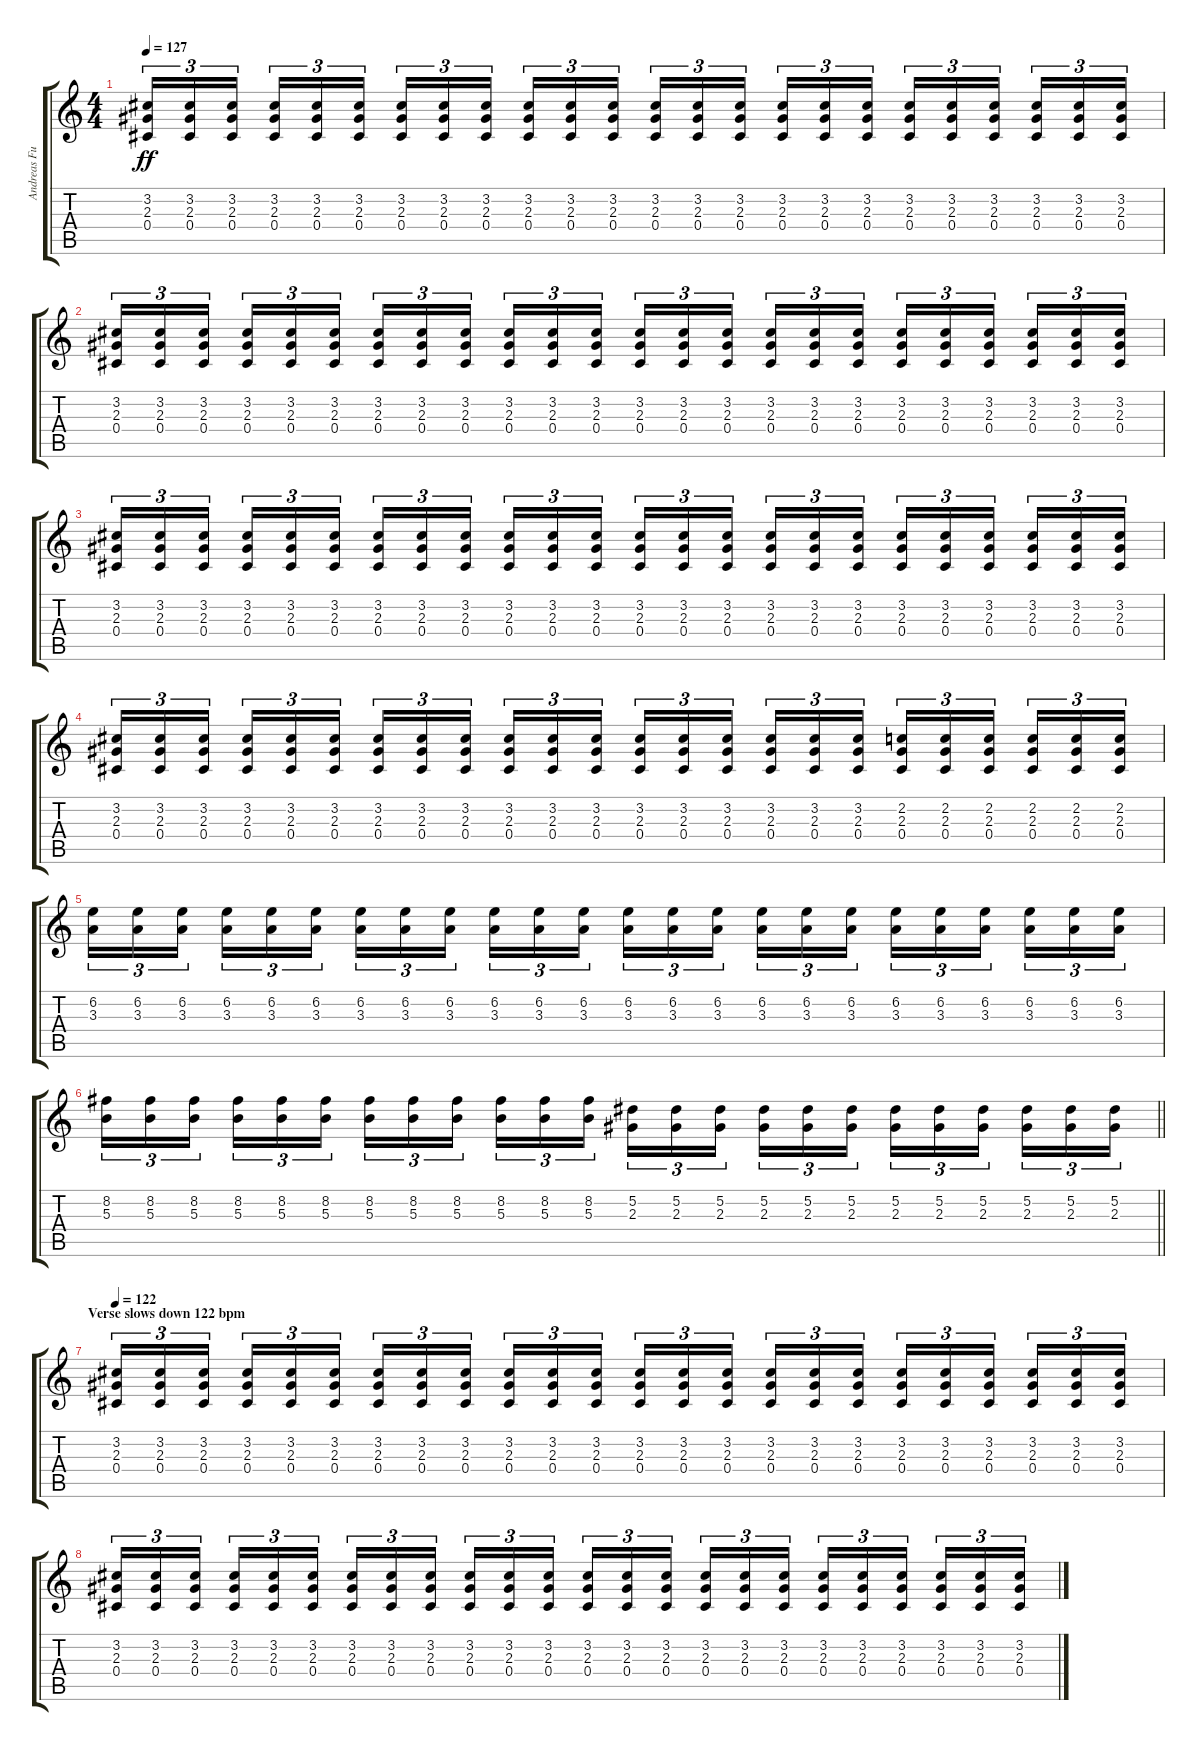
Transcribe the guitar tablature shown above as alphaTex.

\track ("Andreas Fullmestad (D# Tuning)" "Andreas Fu") {instrument distortionguitar}
\staff {score tabs}
\tuning (Eb4 Bb3 Gb3 Db3 Ab2 Eb2) {hide}
\ts (4 4)
\tempo 127
\clef g2
\ks c
(3.2 2.3 0.4).16{tu (3 2) dy ff} (3.2 2.3 0.4).16{tu (3 2)} (3.2 2.3 0.4).16{tu (3 2) beam splitsecondary} (3.2 2.3 0.4).16{tu (3 2)} (3.2 2.3 0.4).16{tu (3 2)} (3.2 2.3 0.4).16{tu (3 2)} (3.2 2.3 0.4).16{tu (3 2)} (3.2 2.3 0.4).16{tu (3 2)} (3.2 2.3 0.4).16{tu (3 2) beam splitsecondary} (3.2 2.3 0.4).16{tu (3 2)} (3.2 2.3 0.4).16{tu (3 2)} (3.2 2.3 0.4).16{tu (3 2)} (3.2 2.3 0.4).16{tu (3 2)} (3.2 2.3 0.4).16{tu (3 2)} (3.2 2.3 0.4).16{tu (3 2) beam splitsecondary} (3.2 2.3 0.4).16{tu (3 2)} (3.2 2.3 0.4).16{tu (3 2)} (3.2 2.3 0.4).16{tu (3 2)} (3.2 2.3 0.4).16{tu (3 2)} (3.2 2.3 0.4).16{tu (3 2)} (3.2 2.3 0.4).16{tu (3 2) beam splitsecondary} (3.2 2.3 0.4).16{tu (3 2)} (3.2 2.3 0.4).16{tu (3 2)} (3.2 2.3 0.4).16{tu (3 2)} |
(3.2 2.3 0.4).16{tu (3 2)} (3.2 2.3 0.4).16{tu (3 2)} (3.2 2.3 0.4).16{tu (3 2) beam splitsecondary} (3.2 2.3 0.4).16{tu (3 2)} (3.2 2.3 0.4).16{tu (3 2)} (3.2 2.3 0.4).16{tu (3 2)} (3.2 2.3 0.4).16{tu (3 2)} (3.2 2.3 0.4).16{tu (3 2)} (3.2 2.3 0.4).16{tu (3 2) beam splitsecondary} (3.2 2.3 0.4).16{tu (3 2)} (3.2 2.3 0.4).16{tu (3 2)} (3.2 2.3 0.4).16{tu (3 2)} (3.2 2.3 0.4).16{tu (3 2)} (3.2 2.3 0.4).16{tu (3 2)} (3.2 2.3 0.4).16{tu (3 2) beam splitsecondary} (3.2 2.3 0.4).16{tu (3 2)} (3.2 2.3 0.4).16{tu (3 2)} (3.2 2.3 0.4).16{tu (3 2)} (3.2 2.3 0.4).16{tu (3 2)} (3.2 2.3 0.4).16{tu (3 2)} (3.2 2.3 0.4).16{tu (3 2) beam splitsecondary} (3.2 2.3 0.4).16{tu (3 2)} (3.2 2.3 0.4).16{tu (3 2)} (3.2 2.3 0.4).16{tu (3 2)} |
(3.2 2.3 0.4).16{tu (3 2)} (3.2 2.3 0.4).16{tu (3 2)} (3.2 2.3 0.4).16{tu (3 2) beam splitsecondary} (3.2 2.3 0.4).16{tu (3 2)} (3.2 2.3 0.4).16{tu (3 2)} (3.2 2.3 0.4).16{tu (3 2)} (3.2 2.3 0.4).16{tu (3 2)} (3.2 2.3 0.4).16{tu (3 2)} (3.2 2.3 0.4).16{tu (3 2) beam splitsecondary} (3.2 2.3 0.4).16{tu (3 2)} (3.2 2.3 0.4).16{tu (3 2)} (3.2 2.3 0.4).16{tu (3 2)} (3.2 2.3 0.4).16{tu (3 2)} (3.2 2.3 0.4).16{tu (3 2)} (3.2 2.3 0.4).16{tu (3 2) beam splitsecondary} (3.2 2.3 0.4).16{tu (3 2)} (3.2 2.3 0.4).16{tu (3 2)} (3.2 2.3 0.4).16{tu (3 2)} (3.2 2.3 0.4).16{tu (3 2)} (3.2 2.3 0.4).16{tu (3 2)} (3.2 2.3 0.4).16{tu (3 2) beam splitsecondary} (3.2 2.3 0.4).16{tu (3 2)} (3.2 2.3 0.4).16{tu (3 2)} (3.2 2.3 0.4).16{tu (3 2)} |
(3.2 2.3 0.4).16{tu (3 2)} (3.2 2.3 0.4).16{tu (3 2)} (3.2 2.3 0.4).16{tu (3 2) beam splitsecondary} (3.2 2.3 0.4).16{tu (3 2)} (3.2 2.3 0.4).16{tu (3 2)} (3.2 2.3 0.4).16{tu (3 2)} (3.2 2.3 0.4).16{tu (3 2)} (3.2 2.3 0.4).16{tu (3 2)} (3.2 2.3 0.4).16{tu (3 2) beam splitsecondary} (3.2 2.3 0.4).16{tu (3 2)} (3.2 2.3 0.4).16{tu (3 2)} (3.2 2.3 0.4).16{tu (3 2)} (3.2 2.3 0.4).16{tu (3 2)} (3.2 2.3 0.4).16{tu (3 2)} (3.2 2.3 0.4).16{tu (3 2) beam splitsecondary} (3.2 2.3 0.4).16{tu (3 2)} (3.2 2.3 0.4).16{tu (3 2)} (3.2 2.3 0.4).16{tu (3 2)} (2.2 2.3 0.4).16{tu (3 2)} (2.2 2.3 0.4).16{tu (3 2)} (2.2 2.3 0.4).16{tu (3 2) beam splitsecondary} (2.2 2.3 0.4).16{tu (3 2)} (2.2 2.3 0.4).16{tu (3 2)} (2.2 2.3 0.4).16{tu (3 2)} |
(6.2 3.3).16{tu (3 2)} (6.2 3.3).16{tu (3 2)} (6.2 3.3).16{tu (3 2) beam splitsecondary} (6.2 3.3).16{tu (3 2)} (6.2 3.3).16{tu (3 2)} (6.2 3.3).16{tu (3 2)} (6.2 3.3).16{tu (3 2)} (6.2 3.3).16{tu (3 2)} (6.2 3.3).16{tu (3 2) beam splitsecondary} (6.2 3.3).16{tu (3 2)} (6.2 3.3).16{tu (3 2)} (6.2 3.3).16{tu (3 2)} (6.2 3.3).16{tu (3 2)} (6.2 3.3).16{tu (3 2)} (6.2 3.3).16{tu (3 2) beam splitsecondary} (6.2 3.3).16{tu (3 2)} (6.2 3.3).16{tu (3 2)} (6.2 3.3).16{tu (3 2)} (6.2 3.3).16{tu (3 2)} (6.2 3.3).16{tu (3 2)} (6.2 3.3).16{tu (3 2) beam splitsecondary} (6.2 3.3).16{tu (3 2)} (6.2 3.3).16{tu (3 2)} (6.2 3.3).16{tu (3 2)} |
\barLineRight lightlight
(8.2 5.3).16{tu (3 2)} (8.2 5.3).16{tu (3 2)} (8.2 5.3).16{tu (3 2) beam splitsecondary} (8.2 5.3).16{tu (3 2)} (8.2 5.3).16{tu (3 2)} (8.2 5.3).16{tu (3 2)} (8.2 5.3).16{tu (3 2)} (8.2 5.3).16{tu (3 2)} (8.2 5.3).16{tu (3 2) beam splitsecondary} (8.2 5.3).16{tu (3 2)} (8.2 5.3).16{tu (3 2)} (8.2 5.3).16{tu (3 2)} (5.2 2.3).16{tu (3 2)} (5.2 2.3).16{tu (3 2)} (5.2 2.3).16{tu (3 2) beam splitsecondary} (5.2 2.3).16{tu (3 2)} (5.2 2.3).16{tu (3 2)} (5.2 2.3).16{tu (3 2)} (5.2 2.3).16{tu (3 2)} (5.2 2.3).16{tu (3 2)} (5.2 2.3).16{tu (3 2) beam splitsecondary} (5.2 2.3).16{tu (3 2)} (5.2 2.3).16{tu (3 2)} (5.2 2.3).16{tu (3 2)} |
\section ("" "Verse slows down 122 bpm")
\tempo 122
(3.2 2.3 0.4).16{tu (3 2)} (3.2 2.3 0.4).16{tu (3 2)} (3.2 2.3 0.4).16{tu (3 2) beam splitsecondary} (3.2 2.3 0.4).16{tu (3 2)} (3.2 2.3 0.4).16{tu (3 2)} (3.2 2.3 0.4).16{tu (3 2)} (3.2 2.3 0.4).16{tu (3 2)} (3.2 2.3 0.4).16{tu (3 2)} (3.2 2.3 0.4).16{tu (3 2) beam splitsecondary} (3.2 2.3 0.4).16{tu (3 2)} (3.2 2.3 0.4).16{tu (3 2)} (3.2 2.3 0.4).16{tu (3 2)} (3.2 2.3 0.4).16{tu (3 2)} (3.2 2.3 0.4).16{tu (3 2)} (3.2 2.3 0.4).16{tu (3 2) beam splitsecondary} (3.2 2.3 0.4).16{tu (3 2)} (3.2 2.3 0.4).16{tu (3 2)} (3.2 2.3 0.4).16{tu (3 2)} (3.2 2.3 0.4).16{tu (3 2)} (3.2 2.3 0.4).16{tu (3 2)} (3.2 2.3 0.4).16{tu (3 2) beam splitsecondary} (3.2 2.3 0.4).16{tu (3 2)} (3.2 2.3 0.4).16{tu (3 2)} (3.2 2.3 0.4).16{tu (3 2)} |
(3.2 2.3 0.4).16{tu (3 2)} (3.2 2.3 0.4).16{tu (3 2)} (3.2 2.3 0.4).16{tu (3 2) beam splitsecondary} (3.2 2.3 0.4).16{tu (3 2)} (3.2 2.3 0.4).16{tu (3 2)} (3.2 2.3 0.4).16{tu (3 2)} (3.2 2.3 0.4).16{tu (3 2)} (3.2 2.3 0.4).16{tu (3 2)} (3.2 2.3 0.4).16{tu (3 2) beam splitsecondary} (3.2 2.3 0.4).16{tu (3 2)} (3.2 2.3 0.4).16{tu (3 2)} (3.2 2.3 0.4).16{tu (3 2)} (3.2 2.3 0.4).16{tu (3 2)} (3.2 2.3 0.4).16{tu (3 2)} (3.2 2.3 0.4).16{tu (3 2) beam splitsecondary} (3.2 2.3 0.4).16{tu (3 2)} (3.2 2.3 0.4).16{tu (3 2)} (3.2 2.3 0.4).16{tu (3 2)} (3.2 2.3 0.4).16{tu (3 2)} (3.2 2.3 0.4).16{tu (3 2)} (3.2 2.3 0.4).16{tu (3 2) beam splitsecondary} (3.2 2.3 0.4).16{tu (3 2)} (3.2 2.3 0.4).16{tu (3 2)} (3.2 2.3 0.4).16{tu (3 2)}
